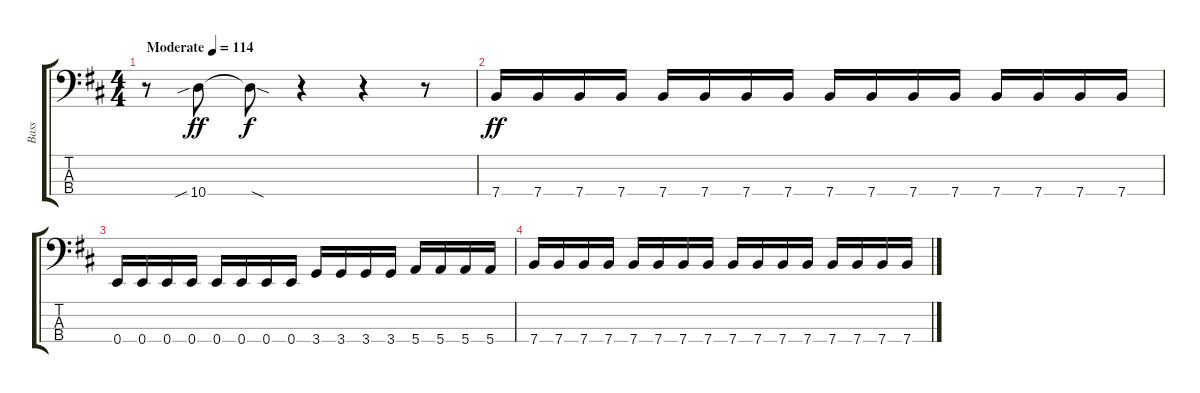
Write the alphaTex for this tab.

\track ("Bass" "Bass") {instrument electricbassfinger}
\staff {score tabs}
\tuning (G2 D2 A1 E1) {hide}
\ts (4 4)
\tempo (114 "Moderate")
\clef f4
\ks d
r.8{dy ff instrument electricbassfinger} 10.4{sib}.8 10.4{sod t}.8{dy f} r.4 r.4 r.8 |
7.4.16{dy ff} 7.4.16 7.4.16 7.4.16 7.4.16 7.4.16 7.4.16 7.4.16 7.4.16 7.4.16 7.4.16 7.4.16 7.4.16 7.4.16 7.4.16 7.4.16 |
0.4.16 0.4.16 0.4.16 0.4.16 0.4.16 0.4.16 0.4.16 0.4.16 3.4.16 3.4.16 3.4.16 3.4.16 5.4.16 5.4.16 5.4.16 5.4.16 |
7.4.16{volume 4} 7.4.16 7.4.16 7.4.16 7.4.16 7.4.16 7.4.16 7.4.16 7.4.16 7.4.16 7.4.16 7.4.16 7.4.16 7.4.16 7.4.16 7.4.16
